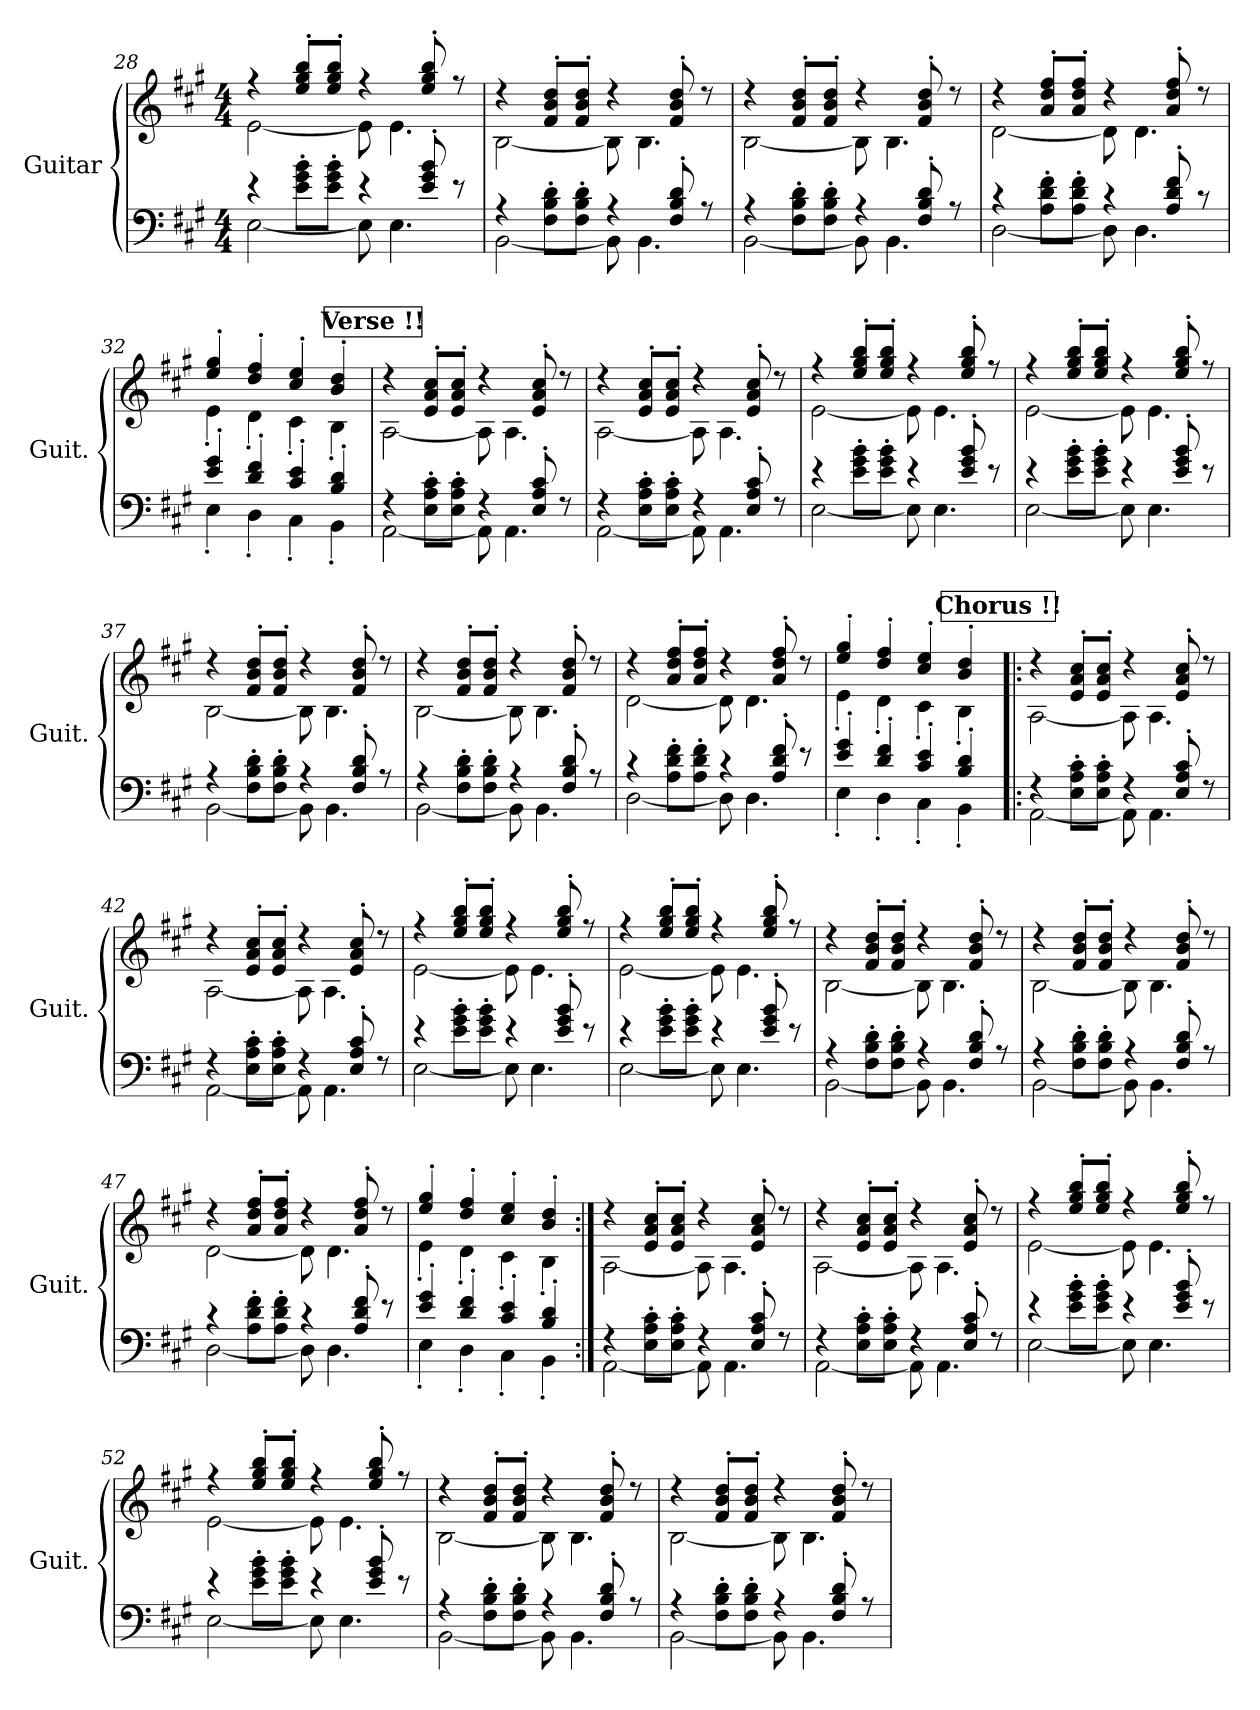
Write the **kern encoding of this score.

**kern	**kern
*part1	*part1
*staff2	*staff1
*I"Guitar	*
*I'Guit.	*
*	*clefG2
*ITrd7c12	*ITrd7c12
*k[f#c#g#]	*k[f#c#g#]
*M4/4	*M4/4
=28	=28
*^	*^
4r	[2EE	4r	[2E\
8E'\ 8G#'\ 8B'\L	.	8e/' 8g#/' 8b/'L	.
8E'\ 8G#'\ 8B'\J	.	8e/' 8g#/' 8b/'J	.
4r	8EE]	4r	8E\]
.	4.EE	.	4.E\
8E' 8G#' 8B'	.	8e/' 8g#/' 8b/'	.
8r	.	8r	.
!!LO:PB:g=z	!!
=29	=29	=29	=29
4r	[2BBB	4r	[2BB\
8FF#'\ 8BB'\ 8D'\L	.	8F#/' 8B/' 8d/'L	.
8FF#'\ 8BB'\ 8D'\J	.	8F#/' 8B/' 8d/'J	.
4r	8BBB]	4r	8BB\]
.	4.BBB	.	4.BB\
8FF#' 8BB' 8D'	.	8F#/' 8B/' 8d/'	.
8r	.	8r	.
=30	=30	=30	=30
4r	[2BBB	4r	[2BB\
8FF#'\ 8BB'\ 8D'\L	.	8F#/' 8B/' 8d/'L	.
8FF#'\ 8BB'\ 8D'\J	.	8F#/' 8B/' 8d/'J	.
4r	8BBB]	4r	8BB\]
.	4.BBB	.	4.BB\
8FF#' 8BB' 8D'	.	8F#/' 8B/' 8d/'	.
8r	.	8r	.
=31	=31	=31	=31
4r	[2DD	4r	[2D\
8AA'\ 8D'\ 8F#'\L	.	8A/' 8d/' 8f#/'L	.
8AA'\ 8D'\ 8F#'\J	.	8A/' 8d/' 8f#/'J	.
4r	8DD]	4r	8D\]
.	4.DD	.	4.D\
8AA' 8D' 8F#'	.	8A/' 8d/' 8f#/'	.
8r	.	8r	.
=32	=32	=32	=32
4E' 4G#'	4EE'	4e/' 4g#/'	4E'\
4D' 4F#'	4DD'	4d/' 4f#/'	4D'\
4C#' 4E'	4CC#'	4c#/' 4e/'	4C#'\
4BB' 4D'	4BBB'	4B/' 4d/'	4BB'\
!!LO:LB:g=z	!!
!!LO:REH:place=s1:a:B:fs=14:t=Verse	!!
=33	=33	=33	=33
4r	[2AAA	4r	[2AA\
8EE'\ 8AA'\ 8C#'\L	.	8E/' 8A/' 8c#/'L	.
8EE'\ 8AA'\ 8C#'\J	.	8E/' 8A/' 8c#/'J	.
4r	8AAA]	4r	8AA\]
.	4.AAA	.	4.AA\
8EE' 8AA' 8C#'	.	8E/' 8A/' 8c#/'	.
8r	.	8r	.
=34	=34	=34	=34
4r	[2AAA	4r	[2AA\
8EE'\ 8AA'\ 8C#'\L	.	8E/' 8A/' 8c#/'L	.
8EE'\ 8AA'\ 8C#'\J	.	8E/' 8A/' 8c#/'J	.
4r	8AAA]	4r	8AA\]
.	4.AAA	.	4.AA\
8EE' 8AA' 8C#'	.	8E/' 8A/' 8c#/'	.
8r	.	8r	.
=35	=35	=35	=35
4r	[2EE	4r	[2E\
8E'\ 8G#'\ 8B'\L	.	8e/' 8g#/' 8b/'L	.
8E'\ 8G#'\ 8B'\J	.	8e/' 8g#/' 8b/'J	.
4r	8EE]	4r	8E\]
.	4.EE	.	4.E\
8E' 8G#' 8B'	.	8e/' 8g#/' 8b/'	.
8r	.	8r	.
=36	=36	=36	=36
4r	[2EE	4r	[2E\
8E'\ 8G#'\ 8B'\L	.	8e/' 8g#/' 8b/'L	.
8E'\ 8G#'\ 8B'\J	.	8e/' 8g#/' 8b/'J	.
4r	8EE]	4r	8E\]
.	4.EE	.	4.E\
8E' 8G#' 8B'	.	8e/' 8g#/' 8b/'	.
8r	.	8r	.
!!LO:LB:g=z	!!
=37	=37	=37	=37
4r	[2BBB	4r	[2BB\
8FF#'\ 8BB'\ 8D'\L	.	8F#/' 8B/' 8d/'L	.
8FF#'\ 8BB'\ 8D'\J	.	8F#/' 8B/' 8d/'J	.
4r	8BBB]	4r	8BB\]
.	4.BBB	.	4.BB\
8FF#' 8BB' 8D'	.	8F#/' 8B/' 8d/'	.
8r	.	8r	.
=38	=38	=38	=38
4r	[2BBB	4r	[2BB\
8FF#'\ 8BB'\ 8D'\L	.	8F#/' 8B/' 8d/'L	.
8FF#'\ 8BB'\ 8D'\J	.	8F#/' 8B/' 8d/'J	.
4r	8BBB]	4r	8BB\]
.	4.BBB	.	4.BB\
8FF#' 8BB' 8D'	.	8F#/' 8B/' 8d/'	.
8r	.	8r	.
=39	=39	=39	=39
4r	[2DD	4r	[2D\
8AA'\ 8D'\ 8F#'\L	.	8A/' 8d/' 8f#/'L	.
8AA'\ 8D'\ 8F#'\J	.	8A/' 8d/' 8f#/'J	.
4r	8DD]	4r	8D\]
.	4.DD	.	4.D\
8AA' 8D' 8F#'	.	8A/' 8d/' 8f#/'	.
8r	.	8r	.
=40	=40	=40	=40
4E' 4G#'	4EE'	4e/' 4g#/'	4E'\
4D' 4F#'	4DD'	4d/' 4f#/'	4D'\
4C#' 4E'	4CC#'	4c#/' 4e/'	4C#'\
4BB' 4D'	4BBB'	4B/' 4d/'	4BB'\
!!LO:LB:g=z	!!
!!LO:REH:place=s1:a:B:fs=14:t=Chorus	!!
=41!|:	=41!|:	=41!|:	=41!|:
4r	[2AAA	4r	[2AA\
8EE'\ 8AA'\ 8C#'\L	.	8E/' 8A/' 8c#/'L	.
8EE'\ 8AA'\ 8C#'\J	.	8E/' 8A/' 8c#/'J	.
4r	8AAA]	4r	8AA\]
.	4.AAA	.	4.AA\
8EE' 8AA' 8C#'	.	8E/' 8A/' 8c#/'	.
8r	.	8r	.
=42	=42	=42	=42
4r	[2AAA	4r	[2AA\
8EE'\ 8AA'\ 8C#'\L	.	8E/' 8A/' 8c#/'L	.
8EE'\ 8AA'\ 8C#'\J	.	8E/' 8A/' 8c#/'J	.
4r	8AAA]	4r	8AA\]
.	4.AAA	.	4.AA\
8EE' 8AA' 8C#'	.	8E/' 8A/' 8c#/'	.
8r	.	8r	.
=43	=43	=43	=43
4r	[2EE	4r	[2E\
8E'\ 8G#'\ 8B'\L	.	8e/' 8g#/' 8b/'L	.
8E'\ 8G#'\ 8B'\J	.	8e/' 8g#/' 8b/'J	.
4r	8EE]	4r	8E\]
.	4.EE	.	4.E\
8E' 8G#' 8B'	.	8e/' 8g#/' 8b/'	.
8r	.	8r	.
=44	=44	=44	=44
4r	[2EE	4r	[2E\
8E'\ 8G#'\ 8B'\L	.	8e/' 8g#/' 8b/'L	.
8E'\ 8G#'\ 8B'\J	.	8e/' 8g#/' 8b/'J	.
4r	8EE]	4r	8E\]
.	4.EE	.	4.E\
8E' 8G#' 8B'	.	8e/' 8g#/' 8b/'	.
8r	.	8r	.
!!LO:PB:g=z	!!
=45	=45	=45	=45
4r	[2BBB	4r	[2BB\
8FF#'\ 8BB'\ 8D'\L	.	8F#/' 8B/' 8d/'L	.
8FF#'\ 8BB'\ 8D'\J	.	8F#/' 8B/' 8d/'J	.
4r	8BBB]	4r	8BB\]
.	4.BBB	.	4.BB\
8FF#' 8BB' 8D'	.	8F#/' 8B/' 8d/'	.
8r	.	8r	.
=46	=46	=46	=46
4r	[2BBB	4r	[2BB\
8FF#'\ 8BB'\ 8D'\L	.	8F#/' 8B/' 8d/'L	.
8FF#'\ 8BB'\ 8D'\J	.	8F#/' 8B/' 8d/'J	.
4r	8BBB]	4r	8BB\]
.	4.BBB	.	4.BB\
8FF#' 8BB' 8D'	.	8F#/' 8B/' 8d/'	.
8r	.	8r	.
=47	=47	=47	=47
4r	[2DD	4r	[2D\
8AA'\ 8D'\ 8F#'\L	.	8A/' 8d/' 8f#/'L	.
8AA'\ 8D'\ 8F#'\J	.	8A/' 8d/' 8f#/'J	.
4r	8DD]	4r	8D\]
.	4.DD	.	4.D\
8AA' 8D' 8F#'	.	8A/' 8d/' 8f#/'	.
8r	.	8r	.
=48	=48	=48	=48
4E' 4G#'	4EE'	4e/' 4g#/'	4E'\
4D' 4F#'	4DD'	4d/' 4f#/'	4D'\
4C#' 4E'	4CC#'	4c#/' 4e/'	4C#'\
4BB' 4D'	4BBB'	4B/' 4d/'	4BB'\
!!LO:LB:g=z	!!
=49:|!	=49:|!	=49:|!	=49:|!
4r	[2AAA	4r	[2AA\
8EE'\ 8AA'\ 8C#'\L	.	8E/' 8A/' 8c#/'L	.
8EE'\ 8AA'\ 8C#'\J	.	8E/' 8A/' 8c#/'J	.
4r	8AAA]	4r	8AA\]
.	4.AAA	.	4.AA\
8EE' 8AA' 8C#'	.	8E/' 8A/' 8c#/'	.
8r	.	8r	.
=50	=50	=50	=50
4r	[2AAA	4r	[2AA\
8EE'\ 8AA'\ 8C#'\L	.	8E/' 8A/' 8c#/'L	.
8EE'\ 8AA'\ 8C#'\J	.	8E/' 8A/' 8c#/'J	.
4r	8AAA]	4r	8AA\]
.	4.AAA	.	4.AA\
8EE' 8AA' 8C#'	.	8E/' 8A/' 8c#/'	.
8r	.	8r	.
=51	=51	=51	=51
4r	[2EE	4r	[2E\
8E'\ 8G#'\ 8B'\L	.	8e/' 8g#/' 8b/'L	.
8E'\ 8G#'\ 8B'\J	.	8e/' 8g#/' 8b/'J	.
4r	8EE]	4r	8E\]
.	4.EE	.	4.E\
8E' 8G#' 8B'	.	8e/' 8g#/' 8b/'	.
8r	.	8r	.
=52	=52	=52	=52
4r	[2EE	4r	[2E\
8E'\ 8G#'\ 8B'\L	.	8e/' 8g#/' 8b/'L	.
8E'\ 8G#'\ 8B'\J	.	8e/' 8g#/' 8b/'J	.
4r	8EE]	4r	8E\]
.	4.EE	.	4.E\
8E' 8G#' 8B'	.	8e/' 8g#/' 8b/'	.
8r	.	8r	.
!!LO:LB:g=z	!!
=53	=53	=53	=53
4r	[2BBB	4r	[2BB\
8FF#'\ 8BB'\ 8D'\L	.	8F#/' 8B/' 8d/'L	.
8FF#'\ 8BB'\ 8D'\J	.	8F#/' 8B/' 8d/'J	.
4r	8BBB]	4r	8BB\]
.	4.BBB	.	4.BB\
8FF#' 8BB' 8D'	.	8F#/' 8B/' 8d/'	.
8r	.	8r	.
=54	=54	=54	=54
4r	[2BBB	4r	[2BB\
8FF#'\ 8BB'\ 8D'\L	.	8F#/' 8B/' 8d/'L	.
8FF#'\ 8BB'\ 8D'\J	.	8F#/' 8B/' 8d/'J	.
4r	8BBB]	4r	8BB\]
.	4.BBB	.	4.BB\
8FF#' 8BB' 8D'	.	8F#/' 8B/' 8d/'	.
8r	.	8r	.
*v	*v	*	*
*	*v	*v
=	=
*-	*-
